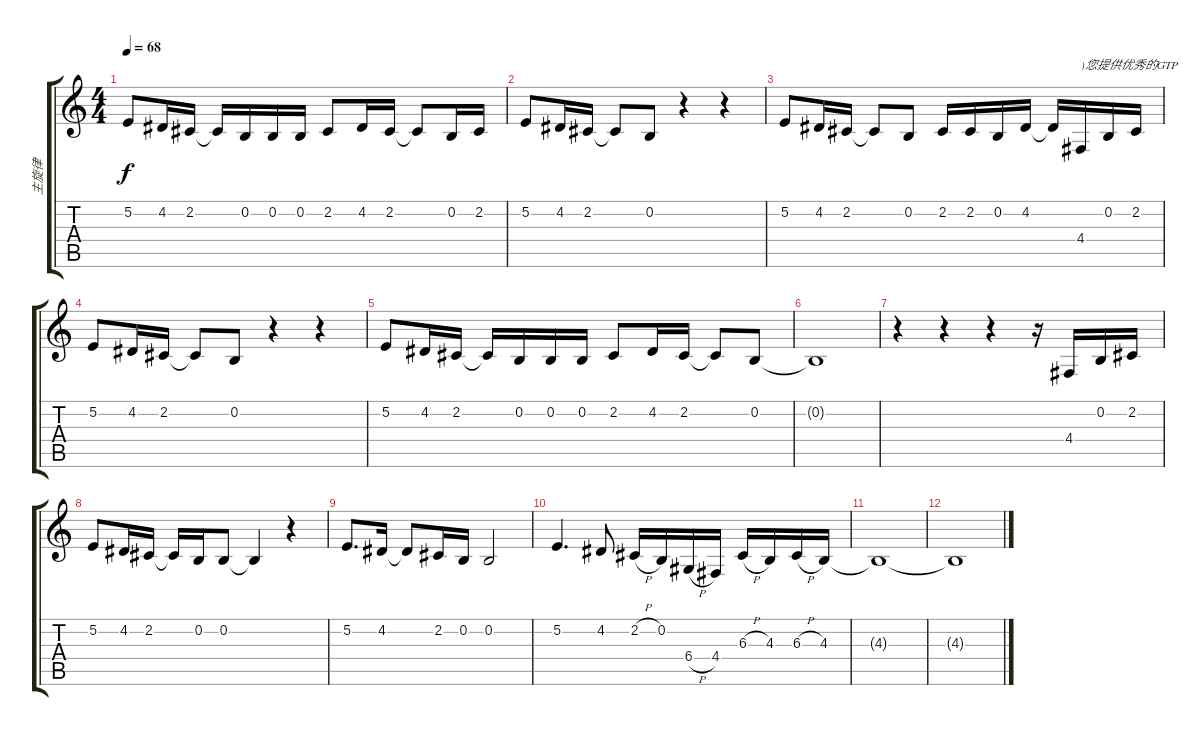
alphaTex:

\track ("主旋律" "主旋律") {instrument acousticgrandpiano}
\staff {score tabs}
\tuning (E4 B3 G3 D3 A2 E2) {hide}
\ts (4 4)
\tempo 68
\clef g2
\ks c
5.2.8{dy f} 4.2.16 2.2.16 2.2{t}.16 0.2.16 0.2.16 0.2.16 2.2.8 4.2.16 2.2.16 2.2{t}.8 0.2.16 2.2.16 |
5.2.8 4.2.16 2.2.16 2.2{t}.8 0.2.8 r.4 r.4 |
5.2.8 4.2.16 2.2.16 2.2{t}.8 0.2.8 2.2.16 2.2.16 0.2.16 4.2.16 4.2{t}.16 4.4.16{txt ")您提供优秀的GTP"} 0.2.16 2.2.16 |
5.2.8 4.2.16 2.2.16 2.2{t}.8 0.2.8 r.4 r.4 |
5.2.8 4.2.16 2.2.16 2.2{t}.16 0.2.16 0.2.16 0.2.16 2.2.8 4.2.16 2.2.16 2.2{t}.8 0.2.8 |
0.2{t}.1 |
r.4 r.4 r.4 r.16 4.4.16 0.2.16 2.2.16 |
5.2.8 4.2.16 2.2.16 2.2{t}.16 0.2.16 0.2.8 0.2{t}.4 r.4 |
5.2.8{d} 4.2.16 4.2{t}.8 2.2.16 0.2.16 0.2.2 |
5.2.4{d} 4.2.8 2.2{h}.16 0.2.16 6.4{h}.16 4.4.16 6.3{h}.16 4.3.16 6.3{h}.16 4.3.16 |
4.3{t}.1 |
4.3{t}.1
